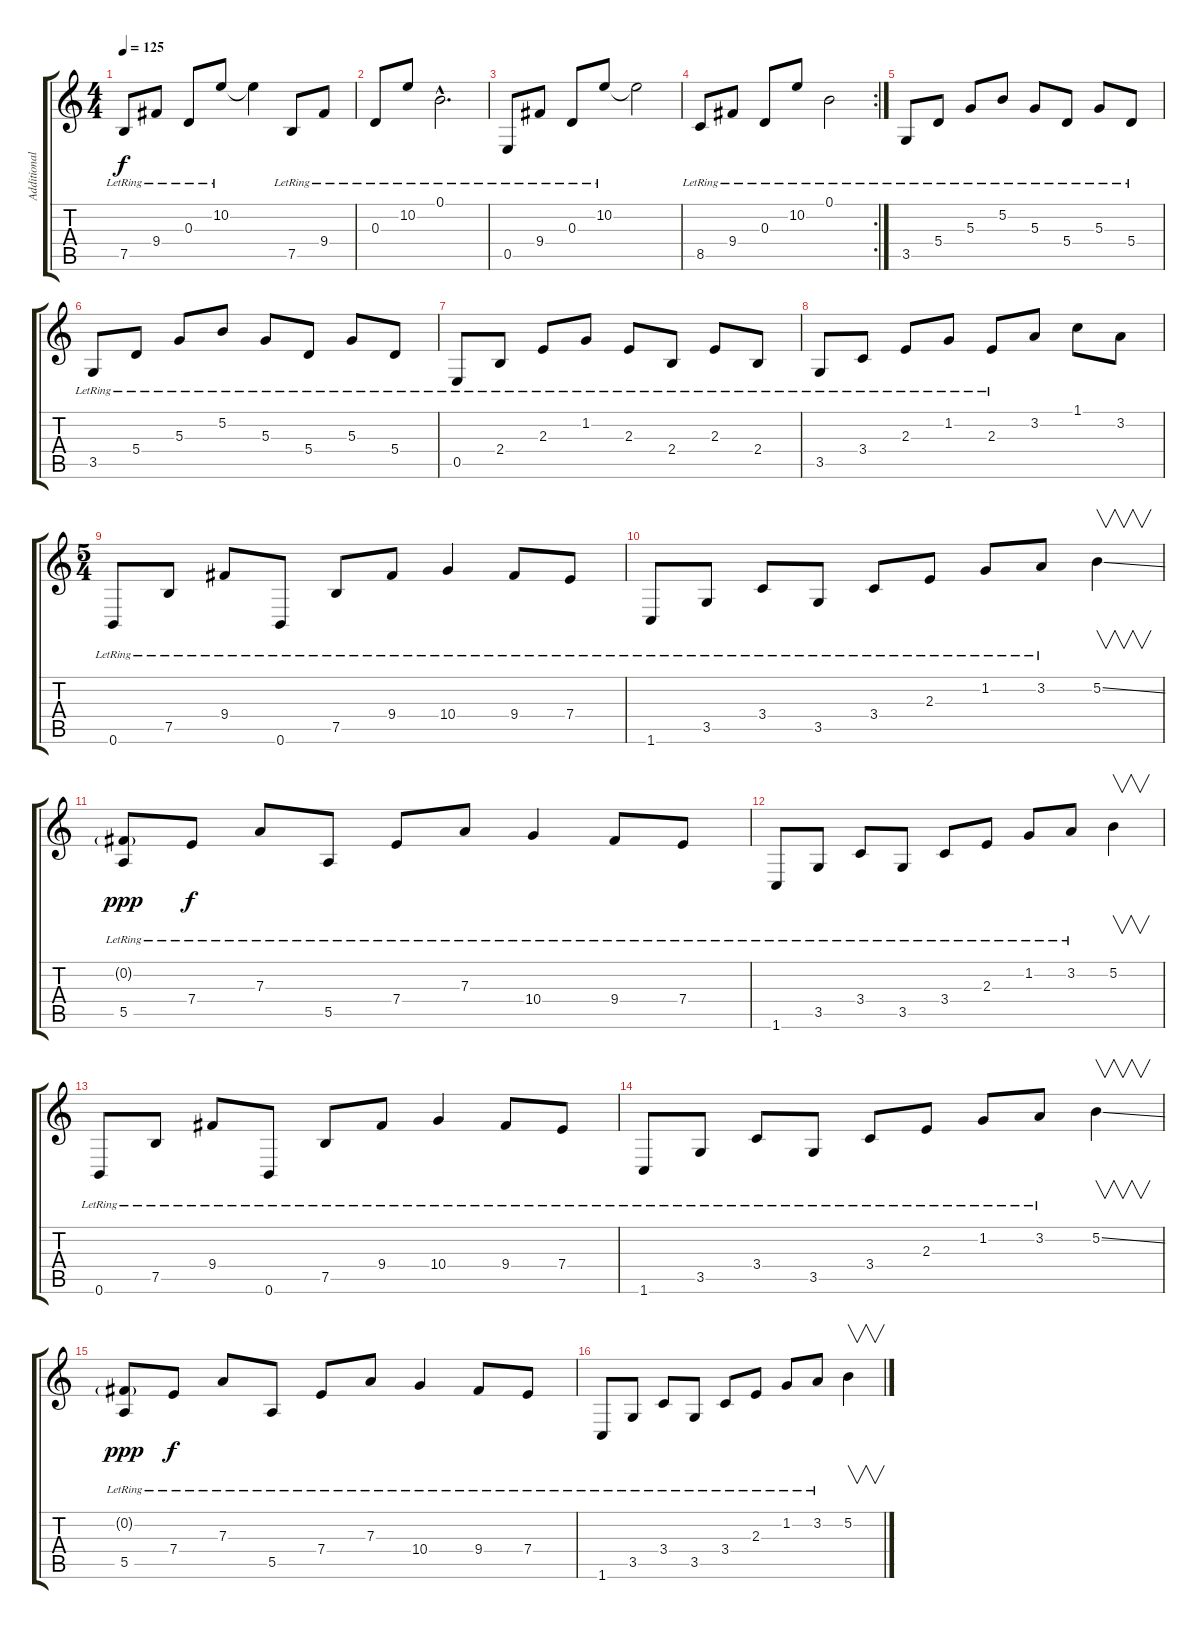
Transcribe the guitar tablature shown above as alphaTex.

\track ("Additional Guitar" "Additional") {instrument acousticguitarsteel}
\staff {score tabs}
\tuning (B3 Gb3 D3 A2 E2 B1) {hide}
\ts (4 4)
\tempo 125
\clef g2
\ks c
7.5{lr}.8{dy f} 9.4{lr}.8 0.3{lr}.8 10.2{lr}.8 10.2{t}.4 7.5{lr}.8 9.4{lr}.8 |
0.3{lr}.8 10.2{lr}.8 0.1{hac lr}.2{d} |
0.5{lr}.8 9.4{lr}.8 0.3{lr}.8 10.2{lr}.8 10.2{t}.2 |
\rc 2
8.5{lr}.8 9.4{lr}.8 0.3{lr}.8 10.2{lr}.8 0.1{lr}.2 |
3.5{lr}.8 5.4{lr}.8 5.3{lr}.8 5.2{lr}.8 5.3{lr}.8 5.4{lr}.8 5.3{lr}.8 5.4{lr}.8 |
3.5{lr}.8 5.4{lr}.8 5.3{lr}.8 5.2{lr}.8 5.3{lr}.8 5.4{lr}.8 5.3{lr}.8 5.4{lr}.8 |
0.5{lr}.8 2.4{lr}.8 2.3{lr}.8 1.2{lr}.8 2.3{lr}.8 2.4{lr}.8 2.3{lr}.8 2.4{lr}.8 |
3.5{lr}.8 3.4{lr}.8 2.3{lr}.8 1.2{lr}.8 2.3{lr}.8 3.2.8 1.1.8 3.2.8 |
\ts (5 4)
0.6{lr}.8 7.5{lr}.8 9.4{lr}.8 0.6{lr}.8 7.5{lr}.8 9.4{lr}.8 10.4{lr}.4 9.4{lr}.8 7.4{lr}.8 |
1.6{lr}.8 3.5{lr}.8 3.4{lr}.8 3.5{lr}.8 3.4{lr}.8 2.3{lr}.8 1.2{lr}.8 3.2{lr}.8 5.2{ss}.4{v} |
(0.2{g} 5.5{lr}).8{dy ppp} 7.4{lr}.8{dy f} 7.3{lr}.8 5.5{lr}.8 7.4{lr}.8 7.3{lr}.8 10.4{lr}.4 9.4{lr}.8 7.4{lr}.8 |
1.6{lr}.8 3.5{lr}.8 3.4{lr}.8 3.5{lr}.8 3.4{lr}.8 2.3{lr}.8 1.2{lr}.8 3.2{lr}.8 5.2.4{v} |
0.6{lr}.8 7.5{lr}.8 9.4{lr}.8 0.6{lr}.8 7.5{lr}.8 9.4{lr}.8 10.4{lr}.4 9.4{lr}.8 7.4{lr}.8 |
1.6{lr}.8 3.5{lr}.8 3.4{lr}.8 3.5{lr}.8 3.4{lr}.8 2.3{lr}.8 1.2{lr}.8 3.2{lr}.8 5.2{ss}.4{v} |
(0.2{g} 5.5{lr}).8{dy ppp} 7.4{lr}.8{dy f} 7.3{lr}.8 5.5{lr}.8 7.4{lr}.8 7.3{lr}.8 10.4{lr}.4 9.4{lr}.8 7.4{lr}.8 |
1.6{lr}.8 3.5{lr}.8 3.4{lr}.8 3.5{lr}.8 3.4{lr}.8 2.3{lr}.8 1.2{lr}.8 3.2{lr}.8 5.2{ss}.4{v}
